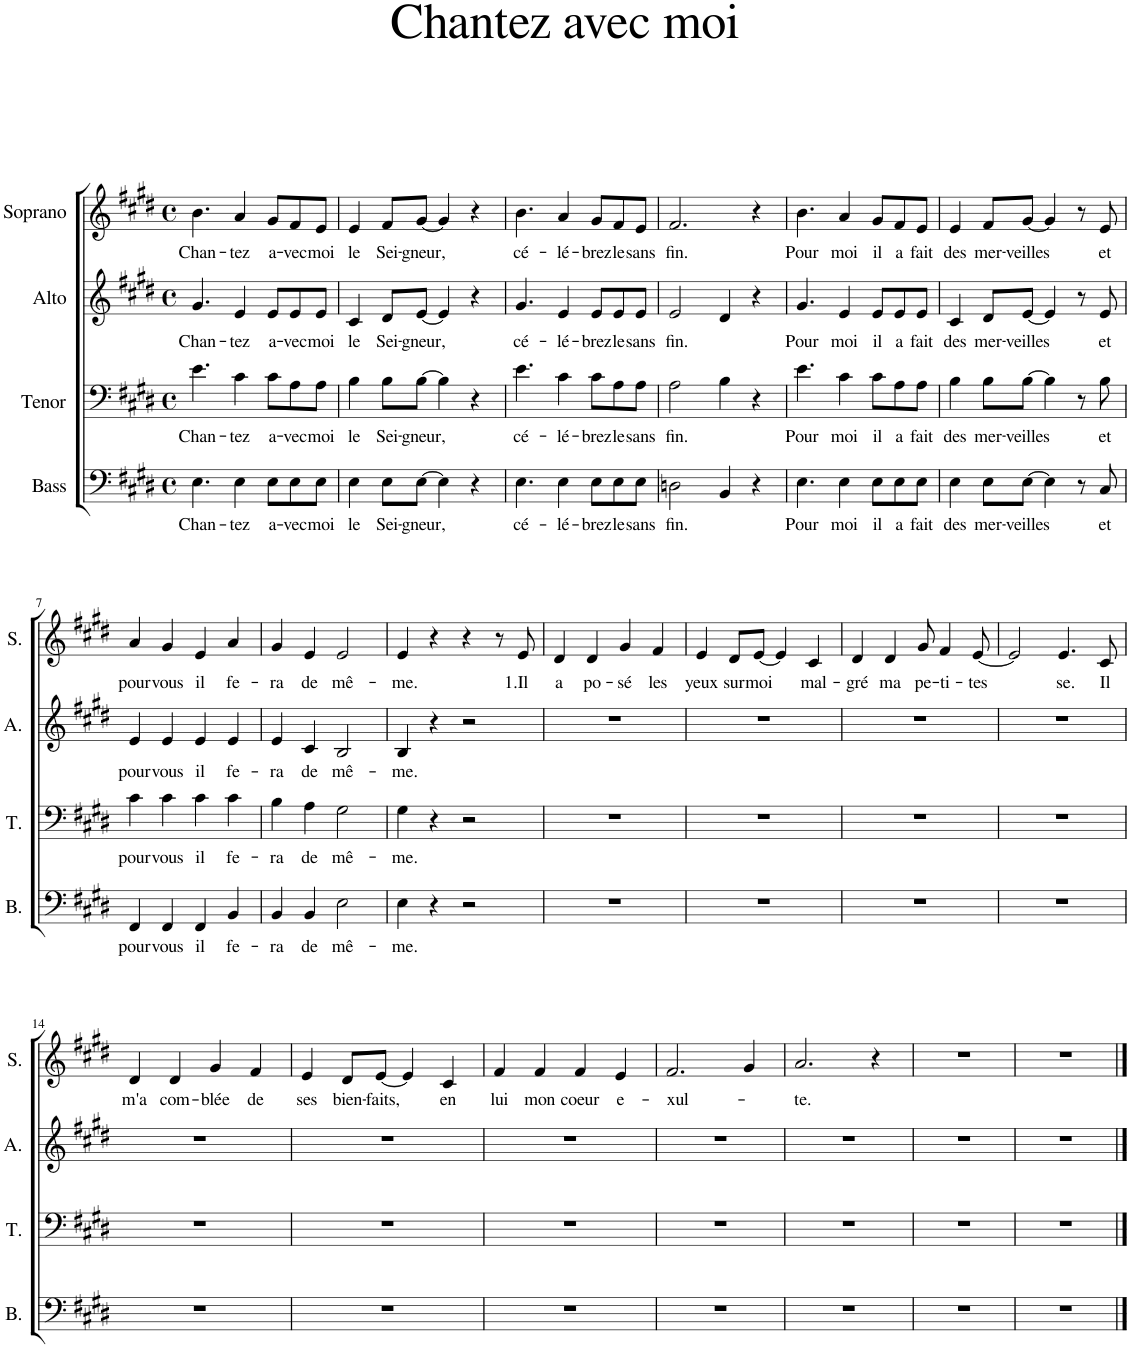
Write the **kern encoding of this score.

**kern	**text	**kern	**text	**kern	**text	**kern	**text
*part4	*part4	*part3	*part3	*part2	*part2	*part1	*part1
*staff4	*staff4	*staff3	*staff3	*staff2	*staff2	*staff1	*staff1
*I"Bass	*	*I"Tenor	*	*I"Alto	*	*I"Soprano	*
*I'B.	*	*I'T.	*	*I'A.	*	*I'S.	*
*clefF4	*	*clefF4	*	*clefG2	*	*clefG2	*
*k[f#c#g#d#]	*	*k[f#c#g#d#]	*	*k[f#c#g#d#]	*	*k[f#c#g#d#]	*
*M4/4	*	*M4/4	*	*M4/4	*	*M4/4	*
*met(c)	*	*met(c)	*	*met(c)	*	*met(c)	*
=1	=1	=1	=1	=1	=1	=1	=1
!	!LO:LY:b	!	!LO:LY:b	!	!LO:LY:b	!	!LO:LY:b
4.E\	Chan-	4.e\	Chan-	4.g#/	Chan-	4.b\	Chan-
!	!LO:LY:b	!	!LO:LY:b	!	!LO:LY:b	!	!LO:LY:b
4E\	-tez	4c#\	-tez	4e/	-tez	4a/	-tez
!	!LO:LY:b	!	!LO:LY:b	!	!LO:LY:b	!	!LO:LY:b
8E\L	a-	8c#\L	a-	8e/L	a-	8g#/L	a-
!	!LO:LY:b	!	!LO:LY:b	!	!LO:LY:b	!	!LO:LY:b
8E\	-vec	8A\	-vec	8e/	-vec	8f#/	-vec
!	!LO:LY:b	!	!LO:LY:b	!	!LO:LY:b	!	!LO:LY:b
8E\J	moi	8A\J	moi	8e/J	moi	8e/J	moi
=2	=2	=2	=2	=2	=2	=2	=2
!	!LO:LY:b	!	!LO:LY:b	!	!LO:LY:b	!	!LO:LY:b
4E\	le	4B\	le	4c#/	le	4e/	le
!	!LO:LY:b	!	!LO:LY:b	!	!LO:LY:b	!	!LO:LY:b
8E\L	Sei-	8B\L	Sei-	8d#/L	Sei-	8f#/L	Sei-
!	!LO:LY:b	!	!LO:LY:b	!	!LO:LY:b	!	!LO:LY:b
[8E\J	-gneur,	[8B\J	-gneur,	[8e/J	-gneur,	[8g#/J	-gneur,
4E\]	.	4B\]	.	4e/]	.	4g#/]	.
4r	.	4r	.	4r	.	4r	.
=3	=3	=3	=3	=3	=3	=3	=3
!	!LO:LY:b	!	!LO:LY:b	!	!LO:LY:b	!	!LO:LY:b
4.E\	cé-	4.e\	cé-	4.g#/	cé-	4.b\	cé-
!	!LO:LY:b	!	!LO:LY:b	!	!LO:LY:b	!	!LO:LY:b
4E\	-lé-	4c#\	-lé-	4e/	-lé-	4a/	-lé-
!	!LO:LY:b	!	!LO:LY:b	!	!LO:LY:b	!	!LO:LY:b
8E\L	-brez	8c#\L	-brez	8e/L	-brez	8g#/L	-brez
!	!LO:LY:b	!	!LO:LY:b	!	!LO:LY:b	!	!LO:LY:b
8E\	le	8A\	le	8e/	le	8f#/	le
!	!LO:LY:b	!	!LO:LY:b	!	!LO:LY:b	!	!LO:LY:b
8E\J	sans	8A\J	sans	8e/J	sans	8e/J	sans
=4	=4	=4	=4	=4	=4	=4	=4
!	!LO:LY:b	!	!LO:LY:b	!	!LO:LY:b	!	!LO:LY:b
2Dn\	fin.	2A\	fin.	2e/	fin.	2.f#/	fin.
4BB/	.	4B\	.	4d#/	.	.	.
4r	.	4r	.	4r	.	4r	.
=5	=5	=5	=5	=5	=5	=5	=5
!	!LO:LY:b	!	!LO:LY:b	!	!LO:LY:b	!	!LO:LY:b
4.E\	Pour	4.e\	Pour	4.g#/	Pour	4.b\	Pour
!	!LO:LY:b	!	!LO:LY:b	!	!LO:LY:b	!	!LO:LY:b
4E\	moi	4c#\	moi	4e/	moi	4a/	moi
!	!LO:LY:b	!	!LO:LY:b	!	!LO:LY:b	!	!LO:LY:b
8E\L	il	8c#\L	il	8e/L	il	8g#/L	il
!	!LO:LY:b	!	!LO:LY:b	!	!LO:LY:b	!	!LO:LY:b
8E\	a	8A\	a	8e/	a	8f#/	a
!	!LO:LY:b	!	!LO:LY:b	!	!LO:LY:b	!	!LO:LY:b
8E\J	fait	8A\J	fait	8e/J	fait	8e/J	fait
=6	=6	=6	=6	=6	=6	=6	=6
!	!LO:LY:b	!	!LO:LY:b	!	!LO:LY:b	!	!LO:LY:b
4E\	des	4B\	des	4c#/	des	4e/	des
!	!LO:LY:b	!	!LO:LY:b	!	!LO:LY:b	!	!LO:LY:b
8E\L	mer-	8B\L	mer-	8d#/L	mer-	8f#/L	mer-
!	!LO:LY:b	!	!LO:LY:b	!	!LO:LY:b	!	!LO:LY:b
[8E\J	-veilles	[8B\J	-veilles	[8e/J	-veilles	[8g#/J	-veilles
4E\]	.	4B\]	.	4e/]	.	4g#/]	.
8r	.	8r	.	8r	.	8r	.
!	!LO:LY:b	!	!LO:LY:b	!	!LO:LY:b	!	!LO:LY:b
8C#/	et	8B\	et	8e/	et	8e/	et
!!LO:LB:g=z
=7	=7	=7	=7	=7	=7	=7	=7
!	!LO:LY:b	!	!LO:LY:b	!	!LO:LY:b	!	!LO:LY:b
4FF#/	pour	4c#\	pour	4e/	pour	4a/	pour
!	!LO:LY:b	!	!LO:LY:b	!	!LO:LY:b	!	!LO:LY:b
4FF#/	vous	4c#\	vous	4e/	vous	4g#/	vous
!	!LO:LY:b	!	!LO:LY:b	!	!LO:LY:b	!	!LO:LY:b
4FF#/	il	4c#\	il	4e/	il	4e/	il
!	!LO:LY:b	!	!LO:LY:b	!	!LO:LY:b	!	!LO:LY:b
4BB/	fe-	4c#\	fe-	4e/	fe-	4a/	fe-
=8	=8	=8	=8	=8	=8	=8	=8
!	!LO:LY:b	!	!LO:LY:b	!	!LO:LY:b	!	!LO:LY:b
4BB/	-ra	4B\	-ra	4e/	-ra	4g#/	-ra
!	!LO:LY:b	!	!LO:LY:b	!	!LO:LY:b	!	!LO:LY:b
4BB/	de	4A\	de	4c#/	de	4e/	de
!	!LO:LY:b	!	!LO:LY:b	!	!LO:LY:b	!	!LO:LY:b
2E\	mê-	2G#\	mê-	2B/	mê-	2e/	mê-
=9	=9	=9	=9	=9	=9	=9	=9
!	!LO:LY:b	!	!LO:LY:b	!	!LO:LY:b	!	!LO:LY:b
4E\	-me.	4G#\	-me.	4B/	-me.	4e/	-me.
4r	.	4r	.	4r	.	4r	.
2r	.	2r	.	2r	.	4r	.
.	.	.	.	.	.	8r	.
!	!	!	!	!	!	!	!LO:LY:b
.	.	.	.	.	.	8e/	1.Il
=10	=10	=10	=10	=10	=10	=10	=10
!	!	!	!	!	!	!	!LO:LY:b
1r	.	1r	.	1r	.	4d#/	a
!	!	!	!	!	!	!	!LO:LY:b
.	.	.	.	.	.	4d#/	po-
!	!	!	!	!	!	!	!LO:LY:b
.	.	.	.	.	.	4g#/	-sé
!	!	!	!	!	!	!	!LO:LY:b
.	.	.	.	.	.	4f#/	les
=11	=11	=11	=11	=11	=11	=11	=11
!	!	!	!	!	!	!	!LO:LY:b
1r	.	1r	.	1r	.	4e/	yeux
!	!	!	!	!	!	!	!LO:LY:b
.	.	.	.	.	.	8d#/L	sur
!	!	!	!	!	!	!	!LO:LY:b
.	.	.	.	.	.	[8e/J	moi
.	.	.	.	.	.	4e/]	.
!	!	!	!	!	!	!	!LO:LY:b
.	.	.	.	.	.	4c#/	mal-
=12	=12	=12	=12	=12	=12	=12	=12
!	!	!	!	!	!	!	!LO:LY:b
1r	.	1r	.	1r	.	4d#/	-gré
!	!	!	!	!	!	!	!LO:LY:b
.	.	.	.	.	.	4d#/	ma
!	!	!	!	!	!	!	!LO:LY:b
.	.	.	.	.	.	8g#/	pe-
!	!	!	!	!	!	!	!LO:LY:b
.	.	.	.	.	.	4f#/	-ti-
!	!	!	!	!	!	!	!LO:LY:b
.	.	.	.	.	.	[8e/	-tes
=13	=13	=13	=13	=13	=13	=13	=13
1r	.	1r	.	1r	.	2e/]	.
!	!	!	!	!	!	!	!LO:LY:b
.	.	.	.	.	.	4.e/	se.
!	!	!	!	!	!	!	!LO:LY:b
.	.	.	.	.	.	8c#/	Il
!!LO:LB:g=z
=14	=14	=14	=14	=14	=14	=14	=14
!	!	!	!	!	!	!	!LO:LY:b
1r	.	1r	.	1r	.	4d#/	m'a
!	!	!	!	!	!	!	!LO:LY:b
.	.	.	.	.	.	4d#/	com-
!	!	!	!	!	!	!	!LO:LY:b
.	.	.	.	.	.	4g#/	-blée
!	!	!	!	!	!	!	!LO:LY:b
.	.	.	.	.	.	4f#/	de
=15	=15	=15	=15	=15	=15	=15	=15
!	!	!	!	!	!	!	!LO:LY:b
1r	.	1r	.	1r	.	4e/	ses
!	!	!	!	!	!	!	!LO:LY:b
.	.	.	.	.	.	8d#/L	bien-
!	!	!	!	!	!	!	!LO:LY:b
.	.	.	.	.	.	[8e/J	-faits,
.	.	.	.	.	.	4e/]	.
!	!	!	!	!	!	!	!LO:LY:b
.	.	.	.	.	.	4c#/	en
=16	=16	=16	=16	=16	=16	=16	=16
!	!	!	!	!	!	!	!LO:LY:b
1r	.	1r	.	1r	.	4f#/	lui
!	!	!	!	!	!	!	!LO:LY:b
.	.	.	.	.	.	4f#/	mon
!	!	!	!	!	!	!	!LO:LY:b
.	.	.	.	.	.	4f#/	coeur
!	!	!	!	!	!	!	!LO:LY:b
.	.	.	.	.	.	4e/	e-
=17	=17	=17	=17	=17	=17	=17	=17
!	!	!	!	!	!	!	!LO:LY:b
1r	.	1r	.	1r	.	2.f#/	-xul-
.	.	.	.	.	.	4g#/	.
=18	=18	=18	=18	=18	=18	=18	=18
!	!	!	!	!	!	!	!LO:LY:b
1r	.	1r	.	1r	.	2.a/	-te.
.	.	.	.	.	.	4r	.
=19	=19	=19	=19	=19	=19	=19	=19
1r	.	1r	.	1r	.	1r	.
=20	=20	=20	=20	=20	=20	=20	=20
1r	.	1r	.	1r	.	1r	.
==	==	==	==	==	==	==	==
*-	*-	*-	*-	*-	*-	*-	*-
